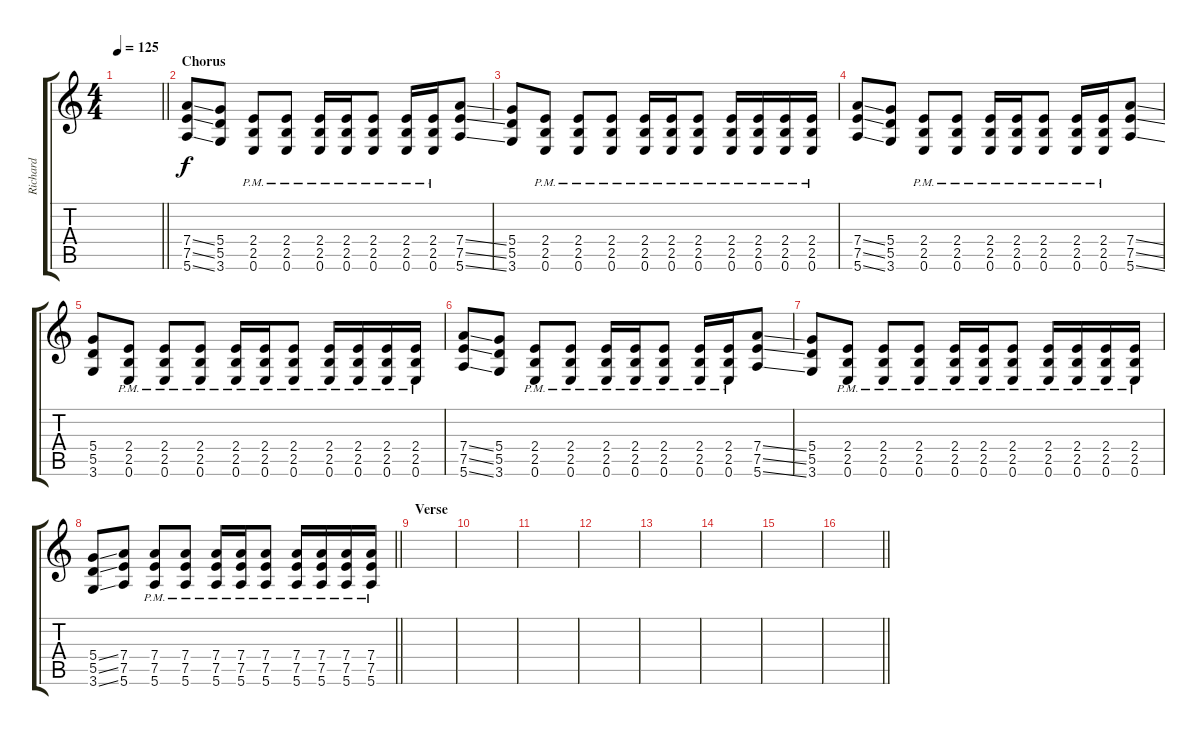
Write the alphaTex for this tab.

\track ("Richard" "Richard") {instrument distortionguitar}
\staff {score tabs}
\tuning (E4 B3 G3 D3 A2 E2) {hide}
\ts (4 4)
\tempo 125
\clef g2
\barLineRight lightlight
\ks c
|
\section ("" "Chorus")
(7.4{ss} 7.5{ss} 5.6{ss}).8 (5.4 5.5 3.6).8 (2.4{pm} 2.5{pm} 0.6{pm}).8 (2.4{pm} 2.5{pm} 0.6{pm}).8 (2.4{pm} 2.5{pm} 0.6{pm}).16 (2.4{pm} 2.5{pm} 0.6{pm}).16 (2.4{pm} 2.5{pm} 0.6{pm}).8 (2.4{pm} 2.5{pm} 0.6{pm}).16 (2.4{pm} 2.5{pm} 0.6{pm}).16 (7.4{ss} 7.5{ss} 5.6{ss}).8 |
(5.4 5.5 3.6).8 (2.4{pm} 2.5{pm} 0.6{pm}).8 (2.4{pm} 2.5{pm} 0.6{pm}).8 (2.4{pm} 2.5{pm} 0.6{pm}).8 (2.4{pm} 2.5{pm} 0.6{pm}).16 (2.4{pm} 2.5{pm} 0.6{pm}).16 (2.4{pm} 2.5{pm} 0.6{pm}).8 (2.4{pm} 2.5{pm} 0.6{pm}).16 (2.4{pm} 2.5{pm} 0.6{pm}).16 (2.4{pm} 2.5{pm} 0.6{pm}).16 (2.4{pm} 2.5{pm} 0.6{pm}).16 |
(7.4{ss} 7.5{ss} 5.6{ss}).8 (5.4 5.5 3.6).8 (2.4{pm} 2.5{pm} 0.6{pm}).8 (2.4{pm} 2.5{pm} 0.6{pm}).8 (2.4{pm} 2.5{pm} 0.6{pm}).16 (2.4{pm} 2.5{pm} 0.6{pm}).16 (2.4{pm} 2.5{pm} 0.6{pm}).8 (2.4{pm} 2.5{pm} 0.6{pm}).16 (2.4{pm} 2.5{pm} 0.6{pm}).16 (7.4{ss} 7.5{ss} 5.6{ss}).8 |
(5.4 5.5 3.6).8 (2.4{pm} 2.5{pm} 0.6{pm}).8 (2.4{pm} 2.5{pm} 0.6{pm}).8 (2.4{pm} 2.5{pm} 0.6{pm}).8 (2.4{pm} 2.5{pm} 0.6{pm}).16 (2.4{pm} 2.5{pm} 0.6{pm}).16 (2.4{pm} 2.5{pm} 0.6{pm}).8 (2.4{pm} 2.5{pm} 0.6{pm}).16 (2.4{pm} 2.5{pm} 0.6{pm}).16 (2.4{pm} 2.5{pm} 0.6{pm}).16 (2.4{pm} 2.5{pm} 0.6{pm}).16 |
(7.4{ss} 7.5{ss} 5.6{ss}).8 (5.4 5.5 3.6).8 (2.4{pm} 2.5{pm} 0.6{pm}).8 (2.4{pm} 2.5{pm} 0.6{pm}).8 (2.4{pm} 2.5{pm} 0.6{pm}).16 (2.4{pm} 2.5{pm} 0.6{pm}).16 (2.4{pm} 2.5{pm} 0.6{pm}).8 (2.4{pm} 2.5{pm} 0.6{pm}).16 (2.4{pm} 2.5{pm} 0.6{pm}).16 (7.4{ss} 7.5{ss} 5.6{ss}).8 |
(5.4 5.5 3.6).8 (2.4{pm} 2.5{pm} 0.6{pm}).8 (2.4{pm} 2.5{pm} 0.6{pm}).8 (2.4{pm} 2.5{pm} 0.6{pm}).8 (2.4{pm} 2.5{pm} 0.6{pm}).16 (2.4{pm} 2.5{pm} 0.6{pm}).16 (2.4{pm} 2.5{pm} 0.6{pm}).8 (2.4{pm} 2.5{pm} 0.6{pm}).16 (2.4{pm} 2.5{pm} 0.6{pm}).16 (2.4{pm} 2.5{pm} 0.6{pm}).16 (2.4{pm} 2.5{pm} 0.6{pm}).16 |
\barLineRight lightlight
(5.4{ss} 5.5{ss} 3.6{ss}).8 (7.4 7.5 5.6).8 (7.4{pm} 7.5{pm} 5.6{pm}).8 (7.4{pm} 7.5 5.6).8 (7.4{pm} 7.5{pm} 5.6{pm}).16 (7.4{pm} 7.5{pm} 5.6{pm}).16 (7.4{pm} 7.5{pm} 5.6{pm}).8 (7.4{pm} 7.5{pm} 5.6{pm}).16 (7.4{pm} 7.5{pm} 5.6{pm}).16 (7.4{pm} 7.5{pm} 5.6{pm}).16 (7.4{pm} 7.5{pm} 5.6{pm}).16 |
\section ("" "Verse")
|
|
|
|
|
|
|
\barLineRight lightlight
